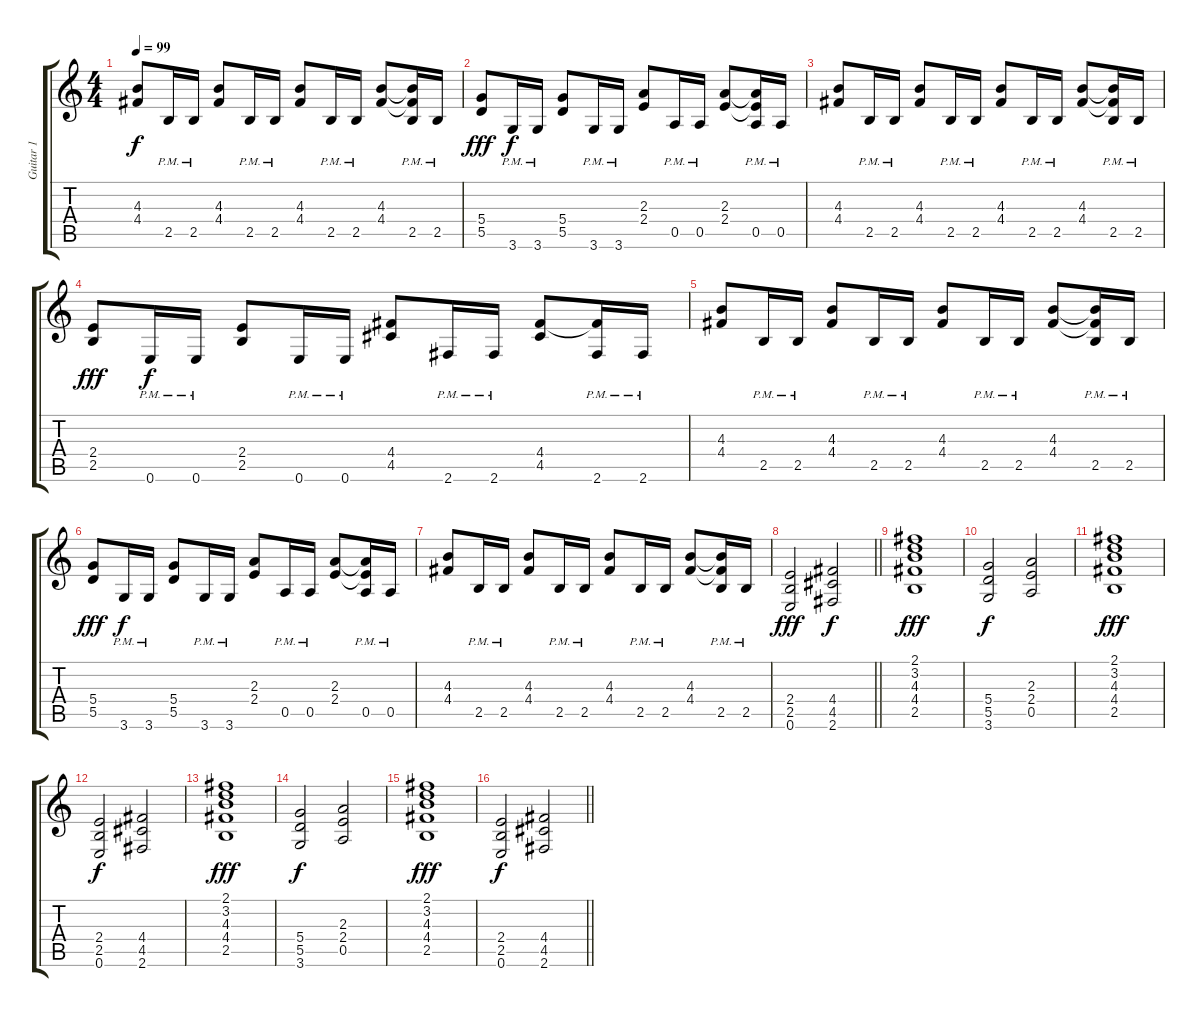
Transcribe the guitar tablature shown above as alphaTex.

\track ("Guitar 1" "Guitar 1") {instrument acousticguitarsteel}
\staff {score tabs}
\tuning (E4 B3 G3 D3 A2 E2) {hide}
\ts (4 4)
\tempo 99
\clef g2
\ks c
(4.3 4.4).8{dy f instrument overdrivenguitar} 2.5{pm}.16 2.5{pm}.16 (4.3 4.4).8 2.5{pm}.16 2.5{pm}.16 (4.3 4.4).8 2.5{pm}.16 2.5{pm}.16 (4.3 4.4).8 (4.3{t} 4.4{t} 2.5{pm}).16 2.5{pm}.16 |
(5.4 5.5).8{dy fff} 3.6{pm}.16{dy f} 3.6{pm}.16 (5.4 5.5).8 3.6{pm}.16 3.6{pm}.16 (2.3 2.4).8 0.5{pm}.16 0.5{pm}.16 (2.3 2.4).8 (2.3{t} 2.4{t} 0.5{pm}).16 0.5{pm}.16 |
(4.3 4.4).8 2.5{pm}.16 2.5{pm}.16 (4.3 4.4).8 2.5{pm}.16 2.5{pm}.16 (4.3 4.4).8 2.5{pm}.16 2.5{pm}.16 (4.3 4.4).8 (4.3{t} 4.4{t} 2.5{pm}).16 2.5{pm}.16 |
(2.4 2.5).8{dy fff} 0.6{pm}.16{dy f} 0.6{pm}.16 (2.4 2.5).8 0.6{pm}.16 0.6{pm}.16 (4.4 4.5).8 2.6{pm}.16 2.6{pm}.16 (4.4 4.5).8 (4.4{t} 2.6{pm}).16 2.6{pm}.16 |
(4.3 4.4).8 2.5{pm}.16 2.5{pm}.16 (4.3 4.4).8 2.5{pm}.16 2.5{pm}.16 (4.3 4.4).8 2.5{pm}.16 2.5{pm}.16 (4.3 4.4).8 (4.3{t} 4.4{t} 2.5{pm}).16 2.5{pm}.16 |
(5.4 5.5).8{dy fff} 3.6{pm}.16{dy f} 3.6{pm}.16 (5.4 5.5).8 3.6{pm}.16 3.6{pm}.16 (2.3 2.4).8 0.5{pm}.16 0.5{pm}.16 (2.3 2.4).8 (2.3{t} 2.4{t} 0.5{pm}).16 0.5{pm}.16 |
(4.3 4.4).8 2.5{pm}.16 2.5{pm}.16 (4.3 4.4).8 2.5{pm}.16 2.5{pm}.16 (4.3 4.4).8 2.5{pm}.16 2.5{pm}.16 (4.3 4.4).8 (4.3{t} 4.4{t} 2.5{pm}).16 2.5{pm}.16 |
\barLineRight lightlight
(2.4 2.5 0.6).2{dy fff} (4.4 4.5 2.6).2{dy f} |
(2.1 3.2 4.3 4.4 2.5).1{dy fff} |
(5.4 5.5 3.6).2{dy f} (2.3 2.4 0.5).2 |
(2.1 3.2 4.3 4.4 2.5).1{dy fff} |
(2.4 2.5 0.6).2{dy f} (4.4 4.5 2.6).2 |
(2.1 3.2 4.3 4.4 2.5).1{dy fff} |
(5.4 5.5 3.6).2{dy f} (2.3 2.4 0.5).2 |
(2.1 3.2 4.3 4.4 2.5).1{dy fff} |
\barLineRight lightlight
(2.4 2.5 0.6).2{dy f} (4.4 4.5 2.6).2
